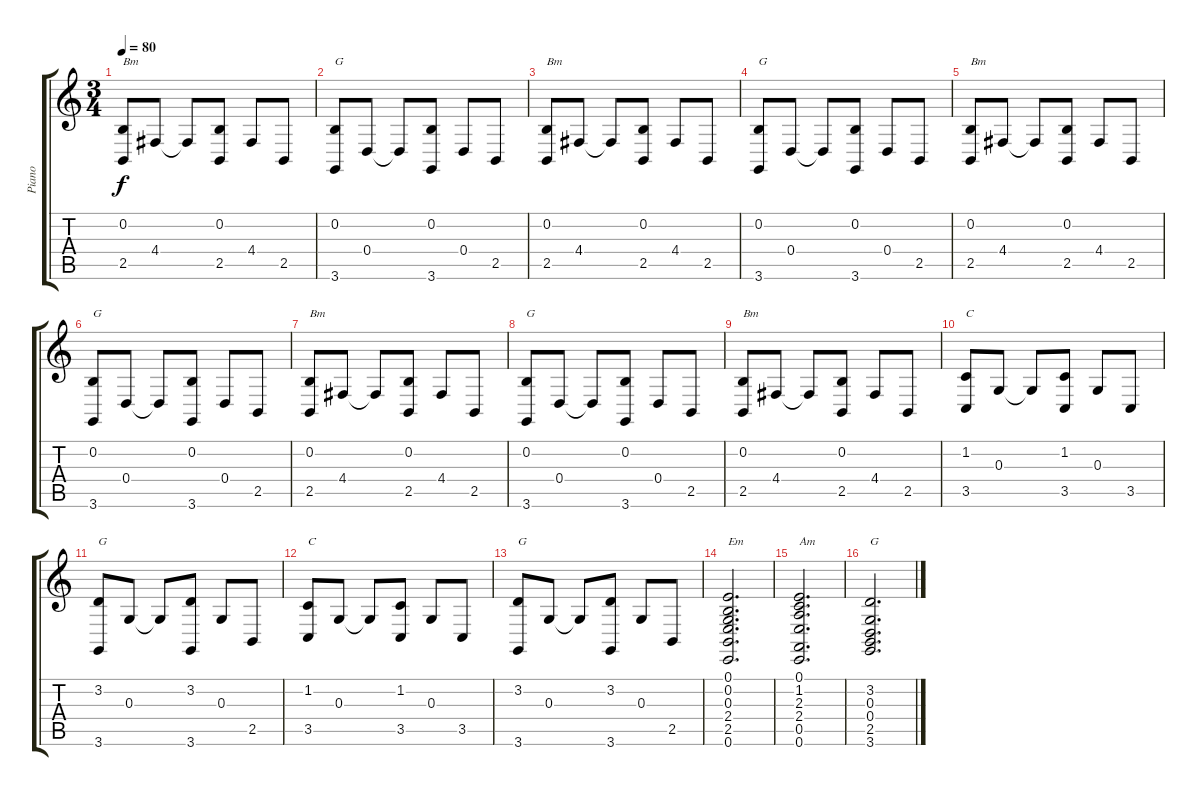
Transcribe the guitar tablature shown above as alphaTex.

\track ("Piano" "Piano") {instrument acousticgrandpiano}
\staff {score tabs}
\tuning (E4 B3 G3 D3 A2 E2) {hide}
\ts (3 4)
\tempo 80
\clef g2
\ks c
(0.2 2.5).8{txt "Bm" dy f} 4.4.8 4.4{t}.8 (0.2 2.5).8 4.4.8 2.5.8 |
(0.2 3.6).8{txt "G"} 0.4.8 0.4{t}.8 (0.2 3.6).8 0.4.8 2.5.8 |
(0.2 2.5).8{txt "Bm"} 4.4.8 4.4{t}.8 (0.2 2.5).8 4.4.8 2.5.8 |
(0.2 3.6).8{txt "G"} 0.4.8 0.4{t}.8 (0.2 3.6).8 0.4.8 2.5.8 |
(0.2 2.5).8{txt "Bm"} 4.4.8 4.4{t}.8 (0.2 2.5).8 4.4.8 2.5.8 |
(0.2 3.6).8{txt "G"} 0.4.8 0.4{t}.8 (0.2 3.6).8 0.4.8 2.5.8 |
(0.2 2.5).8{txt "Bm"} 4.4.8 4.4{t}.8 (0.2 2.5).8 4.4.8 2.5.8 |
(0.2 3.6).8{txt "G"} 0.4.8 0.4{t}.8 (0.2 3.6).8 0.4.8 2.5.8 |
(0.2 2.5).8{txt "Bm"} 4.4.8 4.4{t}.8 (0.2 2.5).8 4.4.8 2.5.8 |
(1.2 3.5).8{txt "C"} 0.3.8 0.3{t}.8 (1.2 3.5).8 0.3.8 3.5.8 |
(3.2 3.6).8{txt "G"} 0.3.8 0.3{t}.8 (3.2 3.6).8 0.3.8 2.5.8 |
(1.2 3.5).8{txt "C"} 0.3.8 0.3{t}.8 (1.2 3.5).8 0.3.8 3.5.8 |
(3.2 3.6).8{txt "G"} 0.3.8 0.3{t}.8 (3.2 3.6).8 0.3.8 2.5.8 |
(0.1 0.2 0.3 2.4 2.5 0.6).2{d txt "Em"} |
(0.1 1.2 2.3 2.4 0.5 0.6).2{d txt "Am"} |
(3.2 0.3 0.4 2.5 3.6).2{d txt "G"}
